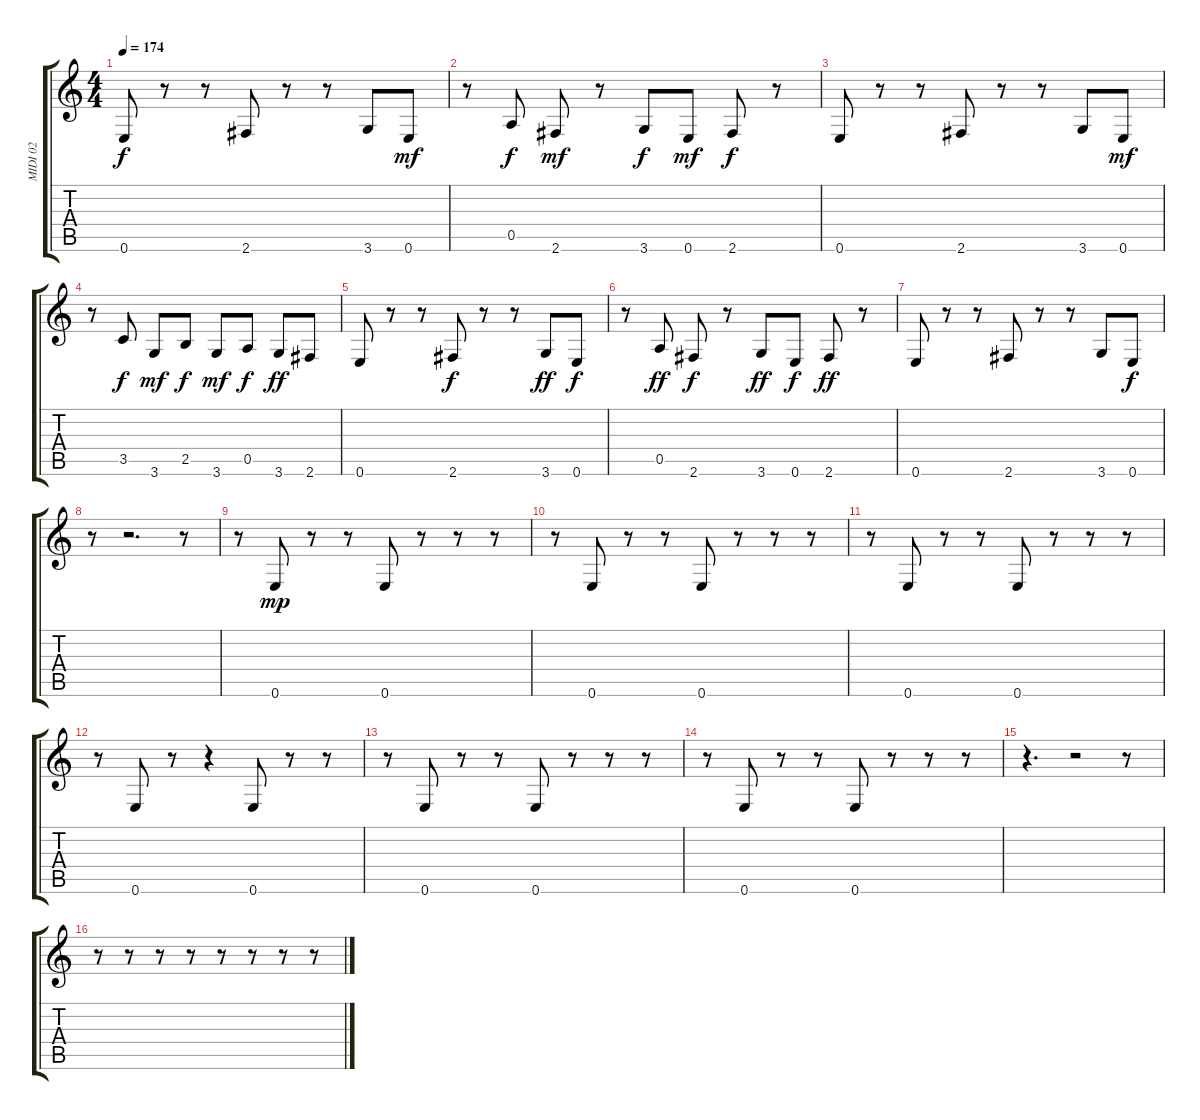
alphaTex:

\track ("MIDI 02" "MIDI 02") {instrument electricbasspick}
\staff {score tabs}
\tuning (E4 B3 G3 D3 A2 E2) {hide}
\ts (4 4)
\tempo 174
\clef g2
\ks c
0.6.8{dy f} r.8 r.8 2.6.8 r.8 r.8 3.6.8 0.6.8{dy mf} |
r.8 0.5.8{dy f} 2.6.8{dy mf} r.8 3.6.8{dy f} 0.6.8{dy mf} 2.6.8{dy f} r.8 |
0.6.8 r.8 r.8 2.6.8 r.8 r.8 3.6.8 0.6.8{dy mf} |
r.8 3.5.8{dy f} 3.6.8{dy mf} 2.5.8{dy f} 3.6.8{dy mf} 0.5.8{dy f} 3.6.8{dy ff} 2.6.8 |
0.6.8 r.8 r.8 2.6.8{dy f} r.8 r.8 3.6.8{dy ff} 0.6.8{dy f} |
r.8 0.5.8{dy ff} 2.6.8{dy f} r.8 3.6.8{dy ff} 0.6.8{dy f} 2.6.8{dy ff} r.8 |
0.6.8 r.8 r.8 2.6.8 r.8 r.8 3.6.8 0.6.8{dy f} |
r.8 r.2{d} r.8 |
r.8 0.6.8{dy mp} r.8 r.8 0.6.8 r.8 r.8 r.8 |
r.8 0.6.8 r.8 r.8 0.6.8 r.8 r.8 r.8 |
r.8 0.6.8 r.8 r.8 0.6.8 r.8 r.8 r.8 |
r.8 0.6.8 r.8 r.4 0.6.8 r.8 r.8 |
r.8 0.6.8 r.8 r.8 0.6.8 r.8 r.8 r.8 |
r.8 0.6.8 r.8 r.8 0.6.8 r.8 r.8 r.8 |
r.4{d} r.2 r.8 |
r.8 r.8 r.8 r.8 r.8 r.8 r.8 r.8
